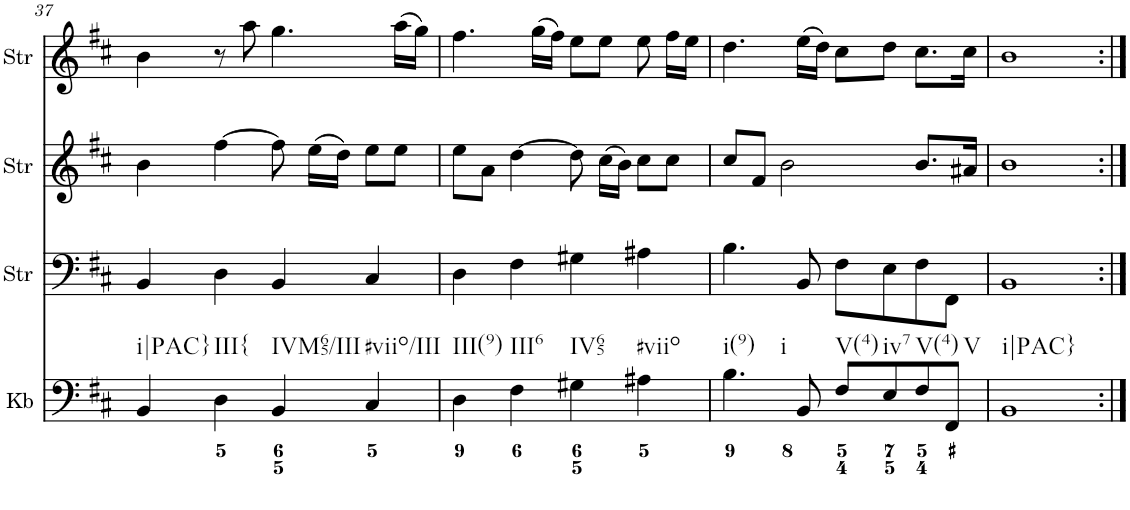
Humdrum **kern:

**kern	**kern	**kern	**kern
*part4	*part3	*part2	*part1
*staff4	*staff3	*staff2	*staff1
*I"Keyboard	*I"StringInstrument	*I"StringInstrument	*I"StringInstrument
*I'Kb	*I'Str	*I'Str	*I'Str
!!LO:PB:g=z
*clefF4	*clefF4	*clefG2	*clefG2
*k[f#c#]	*k[f#c#]	*k[f#c#]	*k[f#c#]
*M4/4	*M4/4	*M4/4	*M4/4
=37	=37	=37	=37
!LO:TX:b:t=i|PAC}	!	!	!
4BB/	4BB/	4b\	4b\
!LO:TX:b:t=III{	!	!	!
4D\	4D\	[4ff#\	8r
.	.	.	8aa\
!LO:TX:b:t=IVM65/III	!	!	!
4BB/	4BB/	8ff#\]	4.gg\
.	.	(16ee\LL	.
.	.	16dd\JJ)	.
!LO:TX:b:t=#viio/III	!	!	!
4C#/	4C#/	8ee\L	.
.	.	8ee\J	(16aa\LL
.	.	.	16gg\JJ)
=38	=38	=38	=38
!LO:TX:b:t=III(9)	!	!	!
4D\	4D\	8ee\L	4.ff#\
.	.	8a\J	.
!LO:TX:b:t=III6	!	!	!
4F#\	4F#\	[4dd\	.
.	.	.	(16gg\LL
.	.	.	16ff#\JJ)
!LO:TX:b:t=IV65	!	!	!
4G#X\	4G#X\	8dd\]	8ee\L
.	.	(16cc#\LL	8ee\J
.	.	16b\JJ)	.
!LO:TX:b:t=#viio	!	!	!
4A#X\	4A#X\	8cc#\L	8ee\
.	.	8cc#\J	16ff#\LL
.	.	.	16ee\JJ
=39	=39	=39	=39
!LO:TX:b:t=i(9)	!	!	!
!LO:TX:b:t=i	!	!	!
4.B\	4.B\	8cc#/L	4.dd\
.	.	8f#/J	.
.	.	2b\	.
8BB/	8BB/	.	(16ee\LL
.	.	.	16dd\JJ)
!LO:TX:b:t=V(4)	!	!	!
8F#/L	8F#\L	.	8cc#\L
!LO:TX:b:t=iv7	!	!	!
8E/	8E\	.	8dd\J
!LO:TX:b:t=V(4)	!	!	!
8F#/	8F#\	8.b/L	8.cc#\L
!LO:TX:b:t=V	!	!	!
8FF#/J	8FF#\J	.	.
.	.	16a#X/Jk	16cc#\Jk
=40	=40	=40	=40
!LO:TX:b:t=i|PAC}	!	!	!
1BB	1BB	1b	1b
=:|!	=:|!	=:|!	=:|!
*-	*-	*-	*-
